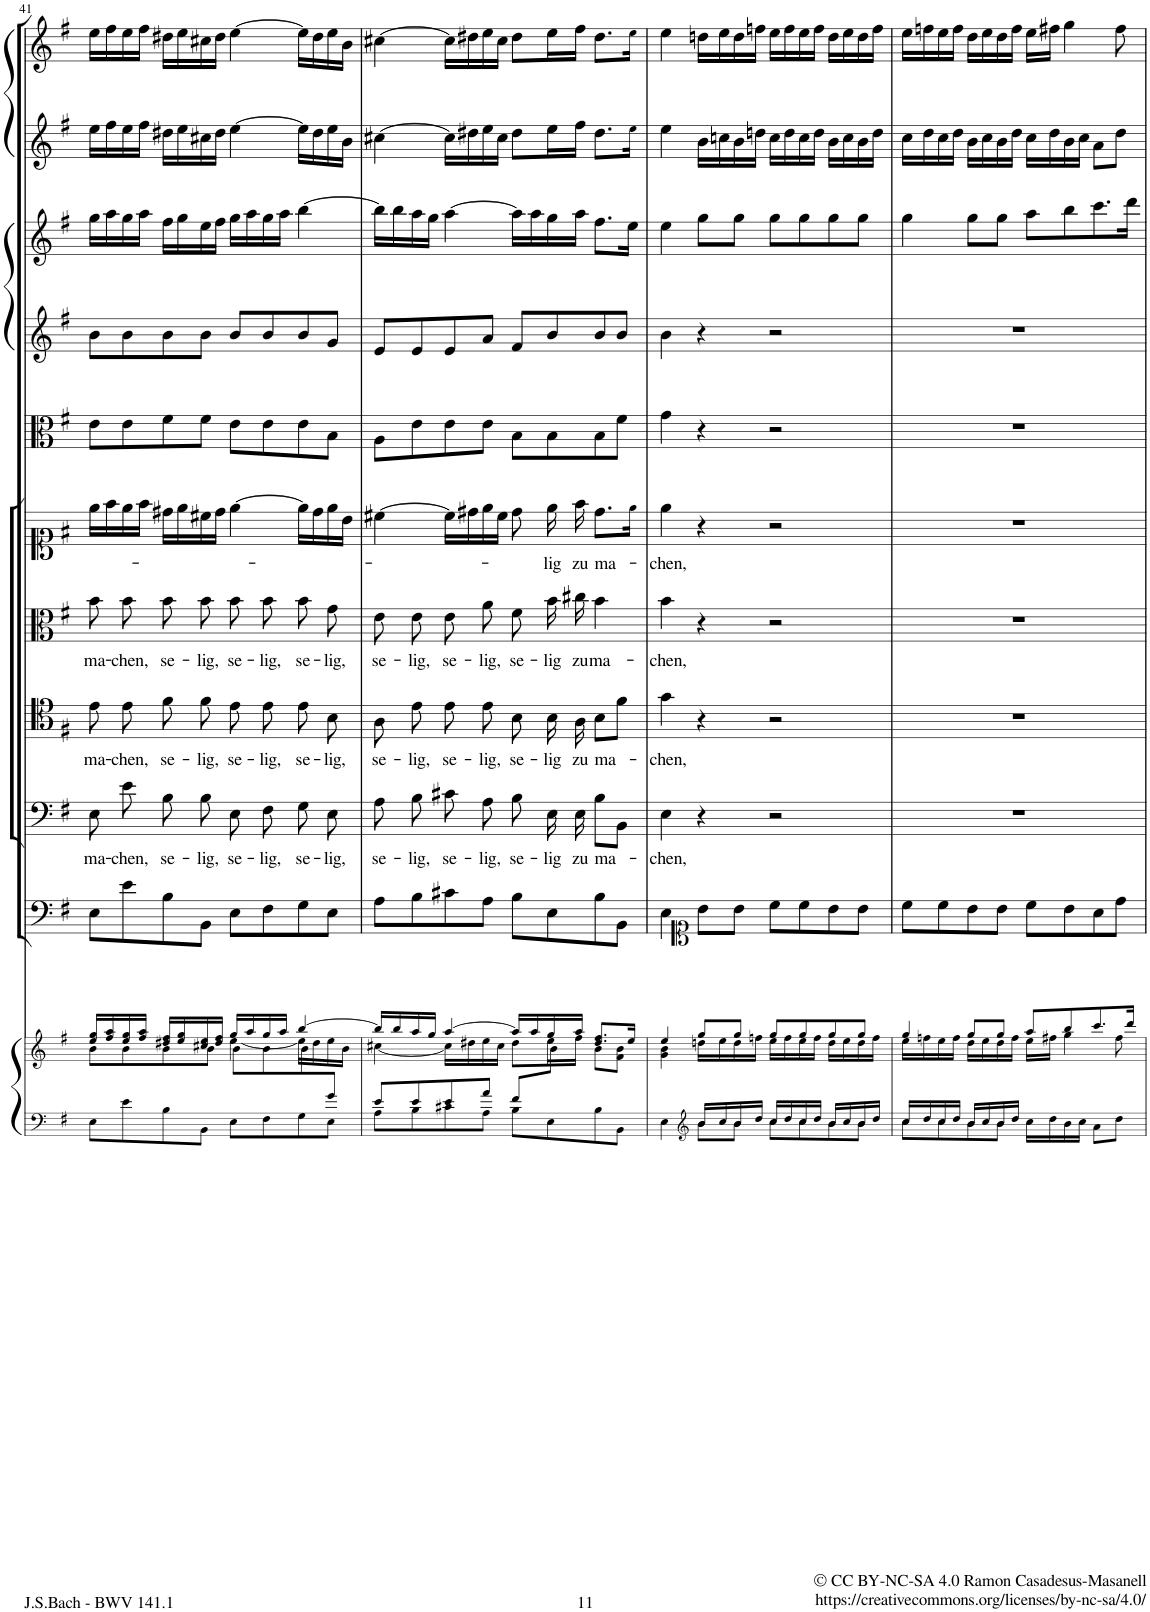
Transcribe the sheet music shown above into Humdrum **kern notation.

**kern	**kern	**kern	**kern	**text	**kern	**text	**kern	**text	**kern	**text	**kern	**kern	**kern	**kern	**kern
*part11	*part11	*part10	*part9	*part9	*part8	*part8	*part7	*part7	*part6	*part6	*part5	*part4	*part3	*part2	*part1
*staff12	*staff11	*staff10	*staff9	*staff9	*staff8	*staff8	*staff7	*staff7	*staff6	*staff6	*staff5	*staff4	*staff3	*staff2	*staff1
*I"Piano reduction	*	*I"Continuo	*I"Basso	*	*I"Tenore	*	*I"Alto	*	*I"Soprano	*	*I"Viola	*I"Violino II	*I"Violino I	*I"Oboe II	*I"Oboe I
*I'Pno	*	*	*	*	*	*	*	*	*	*	*	*	*	*I'Ob	*I'Ob
!!LO:PB:g=z
*clefF4	*clefG2	*clefF4	*clefF4	*	*clefC4	*	*clefC3	*	*clefC1	*	*clefC3	*clefG2	*clefG2	*clefG2	*clefG2
*k[f#]	*k[f#]	*k[f#]	*k[f#]	*	*k[f#]	*	*k[f#]	*	*k[f#]	*	*k[f#]	*k[f#]	*k[f#]	*k[f#]	*k[f#]
*M4/4	*M4/4	*M4/4	*M4/4	*	*M4/4	*	*M4/4	*	*M4/4	*	*M4/4	*M4/4	*M4/4	*M4/4	*M4/4
*met(c)	*met(c)	*met(c)	*met(c)	*	*met(c)	*	*met(c)	*	*met(c)	*	*met(c)	*met(c)	*met(c)	*met(c)	*met(c)
=41	=41	=41	=41	=41	=41	=41	=41	=41	=41	=41	=41	=41	=41	=41	=41
*^	*^	*	*	*	*	*	*	*	*	*	*	*	*	*	*
*	*	*	*^	*	*	*	*	*	*	*	*	*	*	*	*	*	*
!	!	!	!	!	!	!	!LO:LY:b	!	!LO:LY:b	!	!LO:LY:b	!	!	!	!	!	!	!
2..ryy	8E\L	16ee/ 16gg/LL	8b\L	2ryy	8E\L	8E\	ma-	8e\	ma-	8b\L	ma-	16ee\LL	.	8e\L	8b\L	16gg\LL	16ee\LL	16ee\LL
.	.	16ff#/ 16aa/	.	.	.	.	.	.	.	.	.	16ff#\	.	.	.	16aa\	16ff#\	16ff#\
!	!	!	!	!	!	!	!LO:LY:b	!	!LO:LY:b	!	!LO:LY:b	!	!	!	!	!	!	!
.	8e\	16ee/ 16gg/	8b\	.	8e\	8e\	-chen,	8e\	-chen,	8b\J	-chen,	16ee\	.	8e\	8b\	16gg\	16ee\	16ee\
.	.	16ff#/ 16aa/JJ	.	.	.	.	.	.	.	.	.	16ff#\JJ	.	.	.	16aa\JJ	16ff#\JJ	16ff#\JJ
!	!	!	!	!	!	!	!LO:LY:b	!	!LO:LY:b	!	!LO:LY:b	!	!	!	!	!	!	!
.	8B\	16dd#X/ 16ff#/LL	8b\	.	8B\	8B\	se-	8f#\	se-	8b\L	se-	16dd#X\LL	.	8f#\	8b\	16ff#\LL	16dd#X\LL	16dd#X\LL
.	.	16ee/ 16gg/	.	.	.	.	.	.	.	.	.	16ee\	.	.	.	16gg\	16ee\	16ee\
!	!	!	!	!	!	!	!LO:LY:b	!	!LO:LY:b	!	!LO:LY:b	!	!	!	!	!	!	!
.	8BB\J	16cc#X/ 16ee/	8b\J	.	8BB\J	8B\	-lig,	8f#\	-lig,	8b\J	-lig,	16cc#X\	.	8f#\J	8b\J	16ee\	16cc#X\	16cc#X\
.	.	16dd#/ 16ff#/JJ	.	.	.	.	.	.	.	.	.	16dd#\JJ	.	.	.	16ff#\JJ	16dd#\JJ	16dd#\JJ
!	!	!	!	!	!	!	!LO:LY:b	!	!LO:LY:b	!	!LO:LY:b	!	!	!	!	!	!	!
.	8E\L	16gg/LL	[4ee\	8b\L	8E\L	8E\	se-	8e\	se-	8b\L	se-	[4ee\	.	8e\L	8b/L	16gg\LL	[4ee\	[4ee\
.	.	16aa/	.	.	.	.	.	.	.	.	.	.	.	.	.	16aa\	.	.
!	!	!	!	!	!	!	!LO:LY:b	!	!LO:LY:b	!	!LO:LY:b	!	!	!	!	!	!	!
.	8F#\	16gg/	.	8b\	8F#\	8F#\	-lig,	8e\	-lig,	8b\J	-lig,	.	.	8e\	8b/	16gg\	.	.
.	.	16aa/JJ	.	.	.	.	.	.	.	.	.	.	.	.	.	16aa\JJ	.	.
!	!	!	!	!	!	!	!LO:LY:b	!	!LO:LY:b	!	!LO:LY:b	!	!	!	!	!	!	!
.	8G\	[4bb/	16ee\LL]	8b\	8G\	8G\	se-	8e\	se-	8b\L	se-	16ee\LL]	.	8e\	8b/	[4bb\	16ee\LL]	16ee\LL]
.	.	.	16dd#\	.	.	.	.	.	.	.	.	16dd#\	.	.	.	.	16dd#\	16dd#\
!	!	!	!	!	!	!	!LO:LY:b	!	!LO:LY:b	!	!LO:LY:b	!	!	!	!	!	!	!
8g/J	8E\J	.	16ee\	8ryy	8E\J	8E\	-lig,	8B\	-lig,	8g\J	-lig,	16ee\	.	8B\J	8g/J	.	16ee\	16ee\
.	.	.	16b\JJ	.	.	.	.	.	.	.	.	16b\JJ	.	.	.	.	16b\JJ	16b\JJ
=42	=42	=42	=42	=42	=42	=42	=42	=42	=42	=42	=42	=42	=42	=42	=42	=42	=42	=42
!	!	!	!	!	!	!	!LO:LY:b	!	!LO:LY:b	!	!LO:LY:b	!	!	!	!	!	!	!
8e/L	8A\L	16bb/LL]	[4cc#X\	8ryy	8A\L	8A\	se-	8A\	se-	8e\L	se-	[4cc#X\	.	8A\L	8e/L	16bb\LL]	[4cc#X\	[4cc#X\
.	.	16bb/	.	.	.	.	.	.	.	.	.	.	.	.	.	16bb\	.	.
*	*	*	*v	*v	*	*	*	*	*	*	*	*	*	*	*	*	*	*
!	!	!	!	!	!	!LO:LY:b	!	!LO:LY:b	!	!LO:LY:b	!	!	!	!	!	!	!
8e/	8B\	16aa/	.	8B\	8B\	-lig,	8e\	-lig,	8e\J	-lig,	.	.	8e\	8e/	16aa\	.	.
.	.	16gg/JJ	.	.	.	.	.	.	.	.	.	.	.	.	16gg\JJ	.	.
!	!	!	!	!	!	!LO:LY:b	!	!LO:LY:b	!	!LO:LY:b	!	!	!	!	!	!	!
8e/	8c#X\	[4aa/	16cc#\LL]	8c#X\	8c#X\	se-	8e\	se-	8e\L	se-	16cc#\LL]	.	8e\	8e/	[4aa\	16cc#\LL]	16cc#\LL]
.	.	.	16dd#X\	.	.	.	.	.	.	.	16dd#X\	.	.	.	.	16dd#X\	16dd#X\
!	!	!	!	!	!	!LO:LY:b	!	!LO:LY:b	!	!LO:LY:b	!	!	!	!	!	!	!
8a/J	8A\J	.	16ee\	8A\J	8A\	-lig,	8e\	-lig,	8a\J	-lig,	16ee\	.	8e\J	8a/J	.	16ee\	16ee\
.	.	.	16cc#\JJ	.	.	.	.	.	.	.	16cc#\JJ	.	.	.	.	16cc#\JJ	16cc#\JJ
!	!	!	!	!	!	!LO:LY:b	!	!LO:LY:b	!	!LO:LY:b	!	!	!	!	!	!	!
8f#/L	8B\L	16aa/LL]	8dd#\L	8B\L	8B\	se-	8B\	se-	8f#\L	se-	8dd#\	.	8B\L	8f#/L	16aa\LL]	8dd#\L	8dd#\L
.	.	16aa/	.	.	.	.	.	.	.	.	.	.	.	.	16aa\	.	.
*	*	*	*^	*	*	*	*	*	*	*	*	*	*	*	*	*	*
!	!	!	!	!	!	!	!LO:LY:b	!	!LO:LY:b	!	!LO:LY:b	!	!LO:LY:b	!	!	!	!	!
8ryy	8E\	16gg/	16ee\L	8b\J	8E\	16E\	-lig	16B\	-lig	16b\L	-lig	16ee\	-lig	8B\	8b/	16gg\	16ee\L	16ee\L
!	!	!	!	!	!	!	!LO:LY:b	!	!LO:LY:b	!	!LO:LY:b	!	!LO:LY:b	!	!	!	!	!
.	.	16aa/JJ	16ff#\JJ	.	.	16E\	zu	16A\	zu	16cc#X\JJ	zu	16ff#\	zu	.	.	16aa\JJ	16ff#\JJ	16ff#\JJ
!	!	!	!	!	!	!	!LO:LY:b	!	!LO:LY:b	!	!LO:LY:b	!	!LO:LY:b	!	!	!	!	!
4ryy	8B\	8.dd#/ 8.ff#/L	8b\L	4ryy	8B\	8B\L	ma-	8B\L	ma-	4b\	ma-	8.dd#\L	ma-	8B\	8b/	8.ff#\L	8.dd#\L	8.dd#\L
.	8BB\J	.	8f#\ 8b\J	.	8BB\J	8BB\J	.	8f#\J	.	.	.	.	.	8f#\J	8b/J	.	.	.
.	.	16ee/Jk	.	.	.	.	.	.	.	.	.	16ee!\Jk	.	.	.	16ee\Jk	16ee!\Jk	16ee!\Jk
*	*	*	*v	*v	*	*	*	*	*	*	*	*	*	*	*	*	*	*
=43	=43	=43	=43	=43	=43	=43	=43	=43	=43	=43	=43	=43	=43	=43	=43	=43	=43
!	!	!	!	!	!	!LO:LY:b	!	!LO:LY:b	!	!LO:LY:b	!	!LO:LY:b	!	!	!	!	!
4ryy	4E\	4ee/	4g\ 4b\	4E\	4E\	-chen,	4g\	-chen,	4b\	-chen,	4ee\	-chen,	4g\	4b\	4ee\	4ee\	4ee\
*clefG2	*	*	*	*clefC1	*	*	*	*	*	*	*	*	*	*	*	*	*
16b/LL	8b\L	8gg/L	16ddn\LL	8b\L	4r	.	4r	.	4r	.	4r	.	4r	4r	8gg\L	16b\LL	16ddn\LL
16cc/	.	.	16ee\	.	.	.	.	.	.	.	.	.	.	.	.	16ccn\	16ee\
16b/	8b\J	8gg/J	16dd\	8b\J	.	.	.	.	.	.	.	.	.	.	8gg\J	16b\	16dd\
16dd/JJ	.	.	16ffn\JJ	.	.	.	.	.	.	.	.	.	.	.	.	16ddn\JJ	16ffn\JJ
16cc/LL	8cc\L	8gg/L	16ee\LL	8cc\L	2r	.	2r	.	2r	.	2r	.	2r	2r	8gg\L	16cc\LL	16ee\LL
16dd/	.	.	16ff\	.	.	.	.	.	.	.	.	.	.	.	.	16dd\	16ff\
16cc/	8cc\	8gg/	16ee\	8cc\	.	.	.	.	.	.	.	.	.	.	8gg\	16cc\	16ee\
16dd/JJ	.	.	16ff\JJ	.	.	.	.	.	.	.	.	.	.	.	.	16dd\JJ	16ff\JJ
16b/LL	8b\	8gg/	16dd\LL	8b\	.	.	.	.	.	.	.	.	.	.	8gg\	16b\LL	16dd\LL
16cc/	.	.	16ee\	.	.	.	.	.	.	.	.	.	.	.	.	16cc\	16ee\
16b/	8b\J	8gg/J	16dd\	8b\J	.	.	.	.	.	.	.	.	.	.	8gg\J	16b\	16dd\
16dd/JJ	.	.	16ff\JJ	.	.	.	.	.	.	.	.	.	.	.	.	16dd\JJ	16ff\JJ
=44	=44	=44	=44	=44	=44	=44	=44	=44	=44	=44	=44	=44	=44	=44	=44	=44	=44
16cc/LL	8cc\L	4gg/	16ee\LL	8cc\L	1r	.	1r	.	1r	.	1r	.	1r	1r	4gg\	16cc\LL	16ee\LL
16dd/	.	.	16ffn\	.	.	.	.	.	.	.	.	.	.	.	.	16dd\	16ffn\
16cc/	8cc\	.	16ee\	8cc\	.	.	.	.	.	.	.	.	.	.	.	16cc\	16ee\
16dd/JJ	.	.	16ff\JJ	.	.	.	.	.	.	.	.	.	.	.	.	16dd\JJ	16ff\JJ
16b/LL	8b\	8gg/L	16dd\LL	8b\	.	.	.	.	.	.	.	.	.	.	8gg\L	16b\LL	16dd\LL
16cc/	.	.	16ee\	.	.	.	.	.	.	.	.	.	.	.	.	16cc\	16ee\
16b/	8b\J	8gg/J	16dd\	8b\J	.	.	.	.	.	.	.	.	.	.	8gg\J	16b\	16dd\
16dd/JJ	.	.	16ff\JJ	.	.	.	.	.	.	.	.	.	.	.	.	16dd\JJ	16ff\JJ
16cc\LL	2ryy	8aa/L	16ee\LL	8cc\L	.	.	.	.	.	.	.	.	.	.	8aa\L	16cc\LL	16ee\LL
16dd\	.	.	16ff#X\JJ	.	.	.	.	.	.	.	.	.	.	.	.	16dd\	16ff#X\JJ
16b\	.	8bb/	4gg\	8b\	.	.	.	.	.	.	.	.	.	.	8bb\	16b\	4gg\
16cc\JJ	.	.	.	.	.	.	.	.	.	.	.	.	.	.	.	16cc\JJ	.
8a\L	.	8.ccc/	.	8a\	.	.	.	.	.	.	.	.	.	.	8.ccc\	8a\L	.
8dd\J	.	.	8ff#\	8dd\J	.	.	.	.	.	.	.	.	.	.	.	8dd\J	8ff#\
.	.	16ddd/Jk	.	.	.	.	.	.	.	.	.	.	.	.	16ddd\Jk	.	.
*v	*v	*	*	*	*	*	*	*	*	*	*	*	*	*	*	*	*
*	*v	*v	*	*	*	*	*	*	*	*	*	*	*	*	*	*
=	=	=	=	=	=	=	=	=	=	=	=	=	=	=	=
*-	*-	*-	*-	*-	*-	*-	*-	*-	*-	*-	*-	*-	*-	*-	*-
